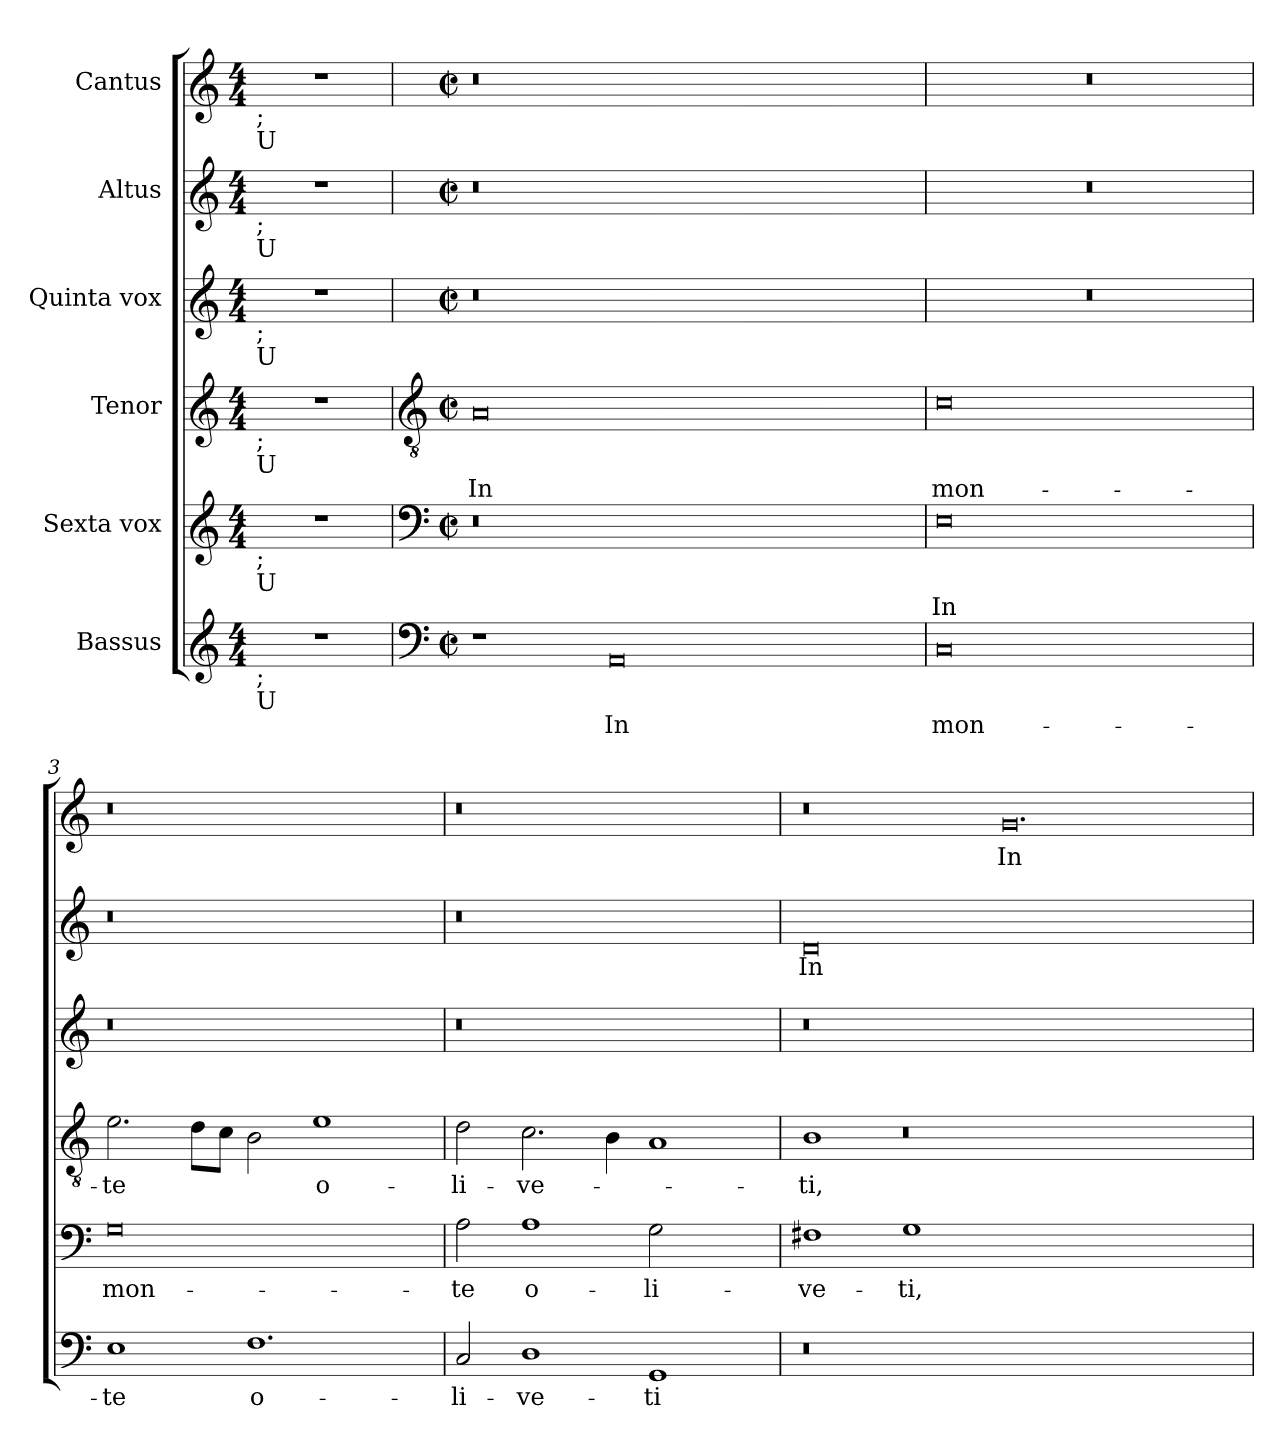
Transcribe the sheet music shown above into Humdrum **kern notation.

**kern	**text	**kern	**text	**kern	**text	**kern	**kern	**text	**kern	**text
*part6	*part6	*part5	*part5	*part4	*part4	*part3	*part2	*part2	*part1	*part1
*staff6	*staff6	*staff5	*staff5	*staff4	*staff4	*staff3	*staff2	*staff2	*staff1	*staff1
*I"Bassus	*	*I"Sexta vox	*	*I"Tenor	*	*I"Quinta vox	*I"Altus	*	*I"Cantus	*
*clefG2	*	*clefG2	*	*clefG2	*	*clefG2	*clefG2	*	*clefG2	*
*k[]	*	*k[]	*	*k[]	*	*k[]	*k[]	*	*k[]	*
*C:	*	*C:	*	*C:	*	*C:	*C:	*	*C:	*
*M4/4	*	*M4/4	*	*M4/4	*	*M4/4	*M4/4	*	*M4/4	*
=	=	=	=	=	=	=	=	=	=	=
!	!	!	!	!	!	!	!	!	!LO:TX:b:t=;	!
!	!	!	!	!	!	!	!	!	!LO:TX:b:t=U	!
!	!	!	!	!	!	!	!LO:TX:b:t=;	!	!	!
!	!	!	!	!	!	!	!LO:TX:b:t=U	!	!	!
!	!	!	!	!	!	!LO:TX:b:t=;	!	!	!	!
!	!	!	!	!	!	!LO:TX:b:t=U	!	!	!	!
!	!	!	!	!LO:TX:b:t=;	!	!	!	!	!	!
!	!	!	!	!LO:TX:b:t=U	!	!	!	!	!	!
!	!	!LO:TX:b:t=;	!	!	!	!	!	!	!	!
!	!	!LO:TX:b:t=U	!	!	!	!	!	!	!	!
!LO:TX:b:t=;	!	!	!	!	!	!	!	!	!	!
!LO:TX:b:t=U	!	!	!	!	!	!	!	!	!	!
1r	.	1r	.	1r	.	1r	1r	.	1r	.
!!LO:LB:g=z
=1	=1	=1	=1	=1	=1	=1	=1	=1	=1	=1
*clefF4	*	*clefF4	*	*clefGv2	*	*	*	*	*	*
*M4/2	*	*M4/2	*	*M4/2	*	*M4/2	*M4/2	*	*M4/2	*
*met(c|)	*	*met(c|)	*	*met(c|)	*	*met(c|)	*met(c|)	*	*met(c|)	*
!	!	!	!	!	!LO:LY:b	!	!	!	!	!
*	*	*	*	*	*	*	*	*	*^	*
1r	.	0r	.	0A	In	0r	0r	.	0r	1ryy	.
!	!LO:LY:b	!	!	!	!	!	!	!	!	!	!
0AA	In	.	.	.	.	.	.	.	.	2ryy	.
.	.	.	.	.	.	.	.	.	.	2ryy	.
.	.	1ryy	.	1ryy	.	1ryy	1ryy	.	1ryy	1ryy	.
=2	=2	=2	=2	=2	=2	=2	=2	=2	=2	=2	=2
!	!LO:LY:b	!	!LO:LY:b	!	!LO:LY:b	!	!	!	!	!	!
0C	mon-	0E	In	0c	mon-	0r	0r	.	0r	1ryy	.
.	.	.	.	.	.	.	.	.	.	2ryy	.
.	.	.	.	.	.	.	.	.	.	2ryy	.
=3	=3	=3	=3	=3	=3	=3	=3	=3	=3	=3	=3
!	!LO:LY:b	!	!LO:LY:b	!	!LO:LY:b	!	!	!	!	!	!
1E	-te	0G	mon-	2.e	-te	0r	0r	.	0r	1ryy	.
.	.	.	.	8dL	.	.	.	.	.	.	.
.	.	.	.	8cJ	.	.	.	.	.	.	.
!	!LO:LY:b	!	!	!	!	!	!	!	!	!	!
1.F	o-	.	.	2B	.	.	.	.	.	2ryy	.
!	!	!	!	!	!LO:LY:b	!	!	!	!	!	!
.	.	.	.	1e	o-	.	.	.	.	2ryy	.
.	.	2ryy	.	.	.	2ryy	2ryy	.	2ryy	2ryy	.
=4	=4	=4	=4	=4	=4	=4	=4	=4	=4	=4	=4
!	!LO:LY:b	!	!LO:LY:b	!	!LO:LY:b	!	!	!	!	!	!
2C	-li-	2A	-te	2d	-li-	0r	0r	.	0r	0ryy	.
!	!LO:LY:b	!	!LO:LY:b	!	!LO:LY:b	!	!	!	!	!	!
1D	-ve-	1A	o-	2.c	-ve-	.	.	.	.	.	.
.	.	.	.	4B	.	.	.	.	.	.	.
!	!LO:LY:b	!	!LO:LY:b	!	!	!	!	!	!	!	!
1GG	-ti	2G	-li-	1A	.	.	.	.	.	.	.
.	.	2ryy	.	.	.	2ryy	2ryy	.	2ryy	2ryy	.
=5	=5	=5	=5	=5	=5	=5	=5	=5	=5	=5	=5
!	!	!	!LO:LY:b	!	!LO:LY:b	!	!	!LO:LY:b	!	!	!
0r	.	1F#X	-ve-	1B	-ti,	0r	0d	In	0r	0ryy	.
!	!	!	!LO:LY:b	!	!	!	!	!	!	!	!
.	.	1G	-ti,	0r	.	.	.	.	.	.	.
!	!	!	!	!	!	!	!	!	!	!	!LO:LY:b
0.ryy	.	0.ryy	.	.	.	0.ryy	0.ryy	.	0.g	0.ryy	In
.	.	.	.	0ryy	.	.	.	.	.	.	.
*	*	*	*	*	*	*	*	*	*v	*v	*
=	=	=	=	=	=	=	=	=	=	=
*-	*-	*-	*-	*-	*-	*-	*-	*-	*-	*-
